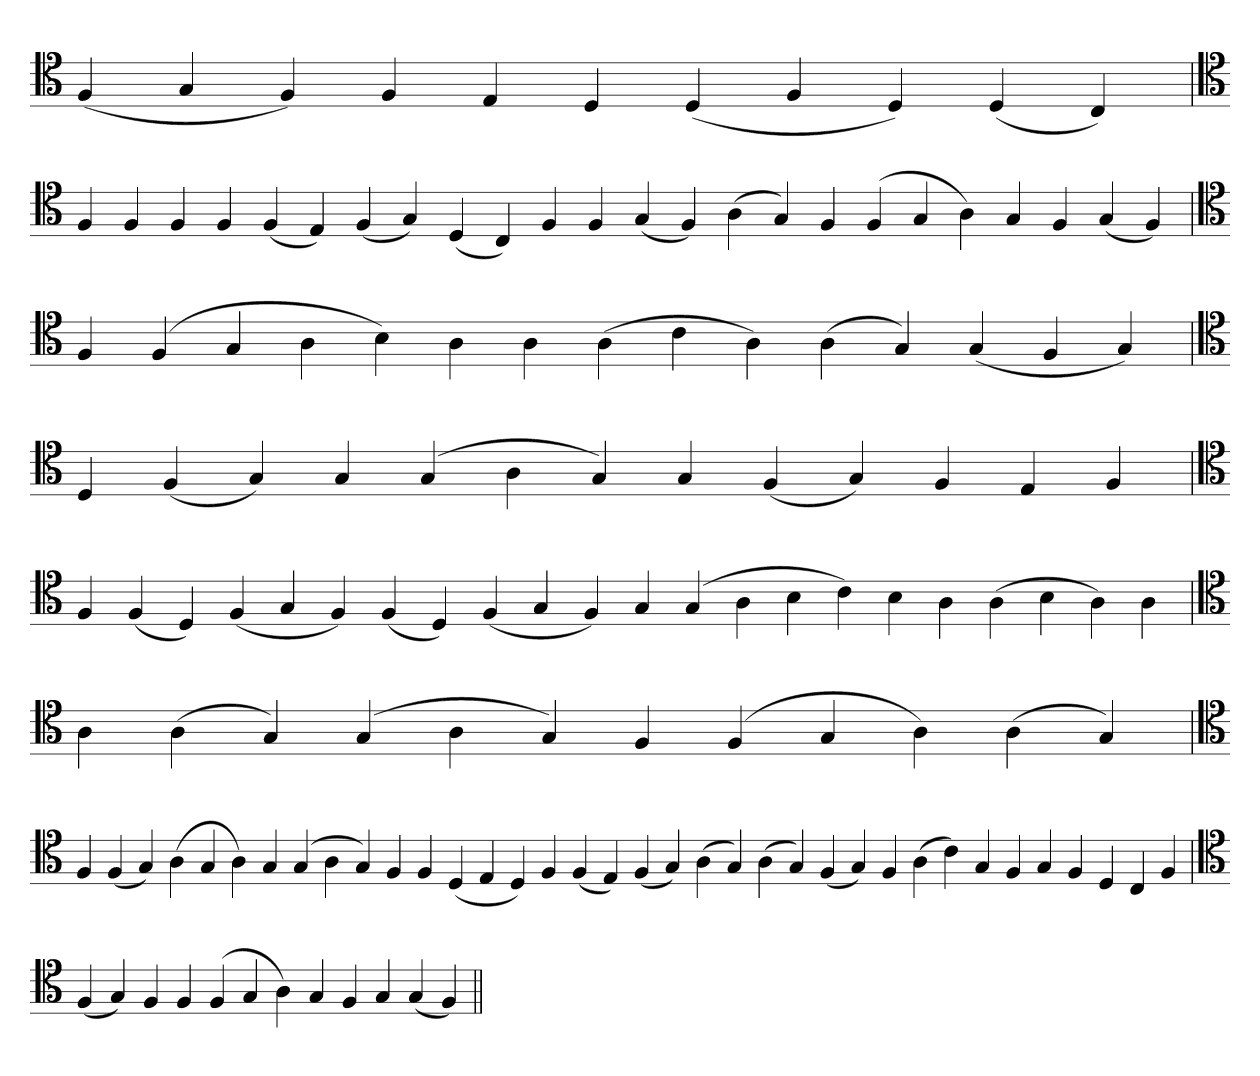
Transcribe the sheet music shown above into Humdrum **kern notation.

**kern
*part1
*staff1
*clefC4
=
(4F
4G
4F)
4F
4E
4D
(4D
4F
4D)
(4D
4C)
='
*clefC4
4F
4F
4F
4F
(4F
4E)
(4F
4G)
(4D
4C)
4F
4F
(4G
4F)
(4A
4G)
4F
(4F
4G
4A)
4G
4F
(4G
4F)
=
*clefC4
4F
(4F
4G
4A
4B)
4A
4A
(4A
4c
4A)
(4A
4G)
(4G
4F
4G)
=`
*clefC4
4D
(4F
4G)
4G
(4G
4A
4G)
4G
(4F
4G)
4F
4E
4F
='
*clefC4
4F
(4F
4D)
(4F
4G
4F)
(4F
4D)
(4F
4G
4F)
4G
(4G
4A
4B
4c)
4B
4A
(4A
4B
4A)
4A
=
*clefC4
4A
(4A
4G)
(4G
4A
4G)
4F
(4F
4G
4A)
(4A
4G)
='
*clefC4
4F
(4F
4G)
(4A
4G
4A)
4G
(4G
4A
4G)
4F
4F
(4D
4E
4D)
4F
(4F
4E)
(4F
4G)
(4A
4G)
(4A
4G)
(4F
4G)
4F
(4A
4c)
4G
4F
4G
4F
4D
4C
4F
='
*clefC4
(4F
4G)
4F
4F
(4F
4G
4A)
4G
4F
4G
(4G
4F)
=||
*-
